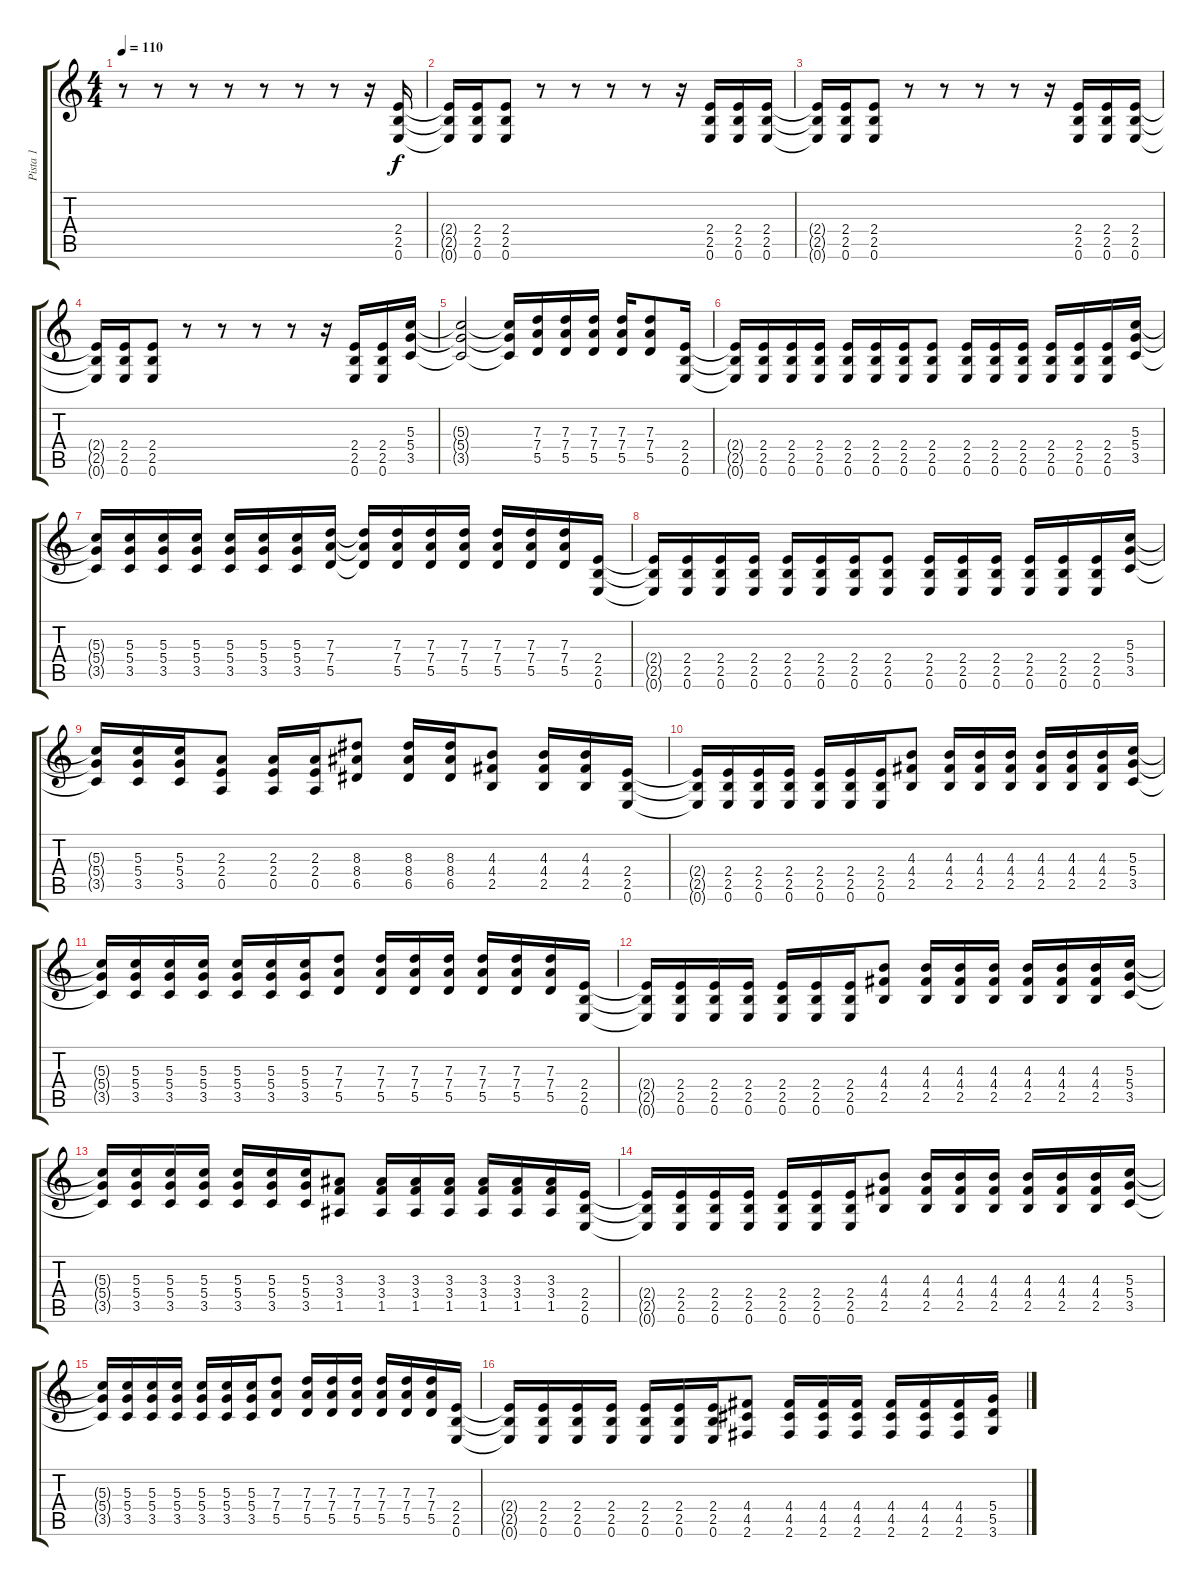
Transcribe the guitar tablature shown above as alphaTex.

\track ("Pista 1" "Pista 1") {instrument distortionguitar}
\staff {score tabs}
\tuning (E4 B3 G3 D3 A2 E2) {hide}
\ts (4 4)
\tempo 110
\clef g2
\ks c
r.8{dy f instrument distortionguitar} r.8 r.8 r.8 r.8 r.8 r.8 r.16 (2.4 2.5 0.6).16 |
(2.4{t} 2.5{t} 0.6{t}).16 (2.4 2.5 0.6).16 (2.4 2.5 0.6).8 r.8 r.8 r.8 r.8 r.16 (2.4 2.5 0.6).16 (2.4 2.5 0.6).16 (2.4 2.5 0.6).16 |
(2.4{t} 2.5{t} 0.6{t}).16 (2.4 2.5 0.6).16 (2.4 2.5 0.6).8 r.8 r.8 r.8 r.8 r.16 (2.4 2.5 0.6).16 (2.4 2.5 0.6).16 (2.4 2.5 0.6).16 |
(2.4{t} 2.5{t} 0.6{t}).16 (2.4 2.5 0.6).16 (2.4 2.5 0.6).8 r.8 r.8 r.8 r.8 r.16 (2.4 2.5 0.6).16 (2.4 2.5 0.6).16 (5.3 5.4 3.5).16 |
(5.3{t} 5.4{t} 3.5{t}).2 (5.3{t} 5.4{t} 3.5{t}).16 (7.3 7.4 5.5).16 (7.3 7.4 5.5).16 (7.3 7.4 5.5).16 (7.3 7.4 5.5).16 (7.3 7.4 5.5).8 (2.4 2.5 0.6).16 |
(2.4{t} 2.5{t} 0.6{t}).16 (2.4 2.5 0.6).16 (2.4 2.5 0.6).16 (2.4 2.5 0.6).16 (2.4 2.5 0.6).16 (2.4 2.5 0.6).16 (2.4 2.5 0.6).16 (2.4 2.5 0.6).8 (2.4 2.5 0.6).16 (2.4 2.5 0.6).16 (2.4 2.5 0.6).16 (2.4 2.5 0.6).16 (2.4 2.5 0.6).16 (2.4 2.5 0.6).16 (5.3 5.4 3.5).16 |
(5.3{t} 5.4{t} 3.5{t}).16 (5.3 5.4 3.5).16 (5.3 5.4 3.5).16 (5.3 5.4 3.5).16 (5.3 5.4 3.5).16 (5.3 5.4 3.5).16 (5.3 5.4 3.5).16 (7.3 7.4 5.5).16 (7.3{t} 7.4{t} 5.5{t}).16 (7.3 7.4 5.5).16 (7.3 7.4 5.5).16 (7.3 7.4 5.5).16 (7.3 7.4 5.5).16 (7.3 7.4 5.5).16 (7.3 7.4 5.5).16 (2.4 2.5 0.6).16 |
(2.4{t} 2.5{t} 0.6{t}).16 (2.4 2.5 0.6).16 (2.4 2.5 0.6).16 (2.4 2.5 0.6).16 (2.4 2.5 0.6).16 (2.4 2.5 0.6).16 (2.4 2.5 0.6).16 (2.4 2.5 0.6).8 (2.4 2.5 0.6).16 (2.4 2.5 0.6).16 (2.4 2.5 0.6).16 (2.4 2.5 0.6).16 (2.4 2.5 0.6).16 (2.4 2.5 0.6).16 (5.3 5.4 3.5).16 |
(5.3{t} 5.4{t} 3.5{t}).16 (5.3 5.4 3.5).16 (5.3 5.4 3.5).16 (2.3 2.4 0.5).8 (2.3 2.4 0.5).16 (2.3 2.4 0.5).16 (8.3 8.4 6.5).8 (8.3 8.4 6.5).16 (8.3 8.4 6.5).16 (4.3 4.4 2.5).8 (4.3 4.4 2.5).16 (4.3 4.4 2.5).16 (2.4 2.5 0.6).16 |
(2.4{t} 2.5{t} 0.6{t}).16 (2.4 2.5 0.6).16 (2.4 2.5 0.6).16 (2.4 2.5 0.6).16 (2.4 2.5 0.6).16 (2.4 2.5 0.6).16 (2.4 2.5 0.6).16 (4.3 4.4 2.5).8 (4.3 4.4 2.5).16 (4.3 4.4 2.5).16 (4.3 4.4 2.5).16 (4.3 4.4 2.5).16 (4.3 4.4 2.5).16 (4.3 4.4 2.5).16 (5.3 5.4 3.5).16 |
(5.3{t} 5.4{t} 3.5{t}).16 (5.3 5.4 3.5).16 (5.3 5.4 3.5).16 (5.3 5.4 3.5).16 (5.3 5.4 3.5).16 (5.3 5.4 3.5).16 (5.3 5.4 3.5).16 (7.3 7.4 5.5).8 (7.3 7.4 5.5).16 (7.3 7.4 5.5).16 (7.3 7.4 5.5).16 (7.3 7.4 5.5).16 (7.3 7.4 5.5).16 (7.3 7.4 5.5).16 (2.4 2.5 0.6).16 |
(2.4{t} 2.5{t} 0.6{t}).16 (2.4 2.5 0.6).16 (2.4 2.5 0.6).16 (2.4 2.5 0.6).16 (2.4 2.5 0.6).16 (2.4 2.5 0.6).16 (2.4 2.5 0.6).16 (4.3 4.4 2.5).8 (4.3 4.4 2.5).16 (4.3 4.4 2.5).16 (4.3 4.4 2.5).16 (4.3 4.4 2.5).16 (4.3 4.4 2.5).16 (4.3 4.4 2.5).16 (5.3 5.4 3.5).16 |
(5.3{t} 5.4{t} 3.5{t}).16 (5.3 5.4 3.5).16 (5.3 5.4 3.5).16 (5.3 5.4 3.5).16 (5.3 5.4 3.5).16 (5.3 5.4 3.5).16 (5.3 5.4 3.5).16 (3.3 3.4 1.5).8 (3.3 3.4 1.5).16 (3.3 3.4 1.5).16 (3.3 3.4 1.5).16 (3.3 3.4 1.5).16 (3.3 3.4 1.5).16 (3.3 3.4 1.5).16 (2.4 2.5 0.6).16 |
(2.4{t} 2.5{t} 0.6{t}).16 (2.4 2.5 0.6).16 (2.4 2.5 0.6).16 (2.4 2.5 0.6).16 (2.4 2.5 0.6).16 (2.4 2.5 0.6).16 (2.4 2.5 0.6).16 (4.3 4.4 2.5).8 (4.3 4.4 2.5).16 (4.3 4.4 2.5).16 (4.3 4.4 2.5).16 (4.3 4.4 2.5).16 (4.3 4.4 2.5).16 (4.3 4.4 2.5).16 (5.3 5.4 3.5).16 |
(5.3{t} 5.4{t} 3.5{t}).16 (5.3 5.4 3.5).16 (5.3 5.4 3.5).16 (5.3 5.4 3.5).16 (5.3 5.4 3.5).16 (5.3 5.4 3.5).16 (5.3 5.4 3.5).16 (7.3 7.4 5.5).8 (7.3 7.4 5.5).16 (7.3 7.4 5.5).16 (7.3 7.4 5.5).16 (7.3 7.4 5.5).16 (7.3 7.4 5.5).16 (7.3 7.4 5.5).16 (2.4 2.5 0.6).16 |
(2.4{t} 2.5{t} 0.6{t}).16 (2.4 2.5 0.6).16 (2.4 2.5 0.6).16 (2.4 2.5 0.6).16 (2.4 2.5 0.6).16 (2.4 2.5 0.6).16 (2.4 2.5 0.6).16 (4.4 4.5 2.6).8 (4.4 4.5 2.6).16 (4.4 4.5 2.6).16 (4.4 4.5 2.6).16 (4.4 4.5 2.6).16 (4.4 4.5 2.6).16 (4.4 4.5 2.6).16 (5.4 5.5 3.6).16
